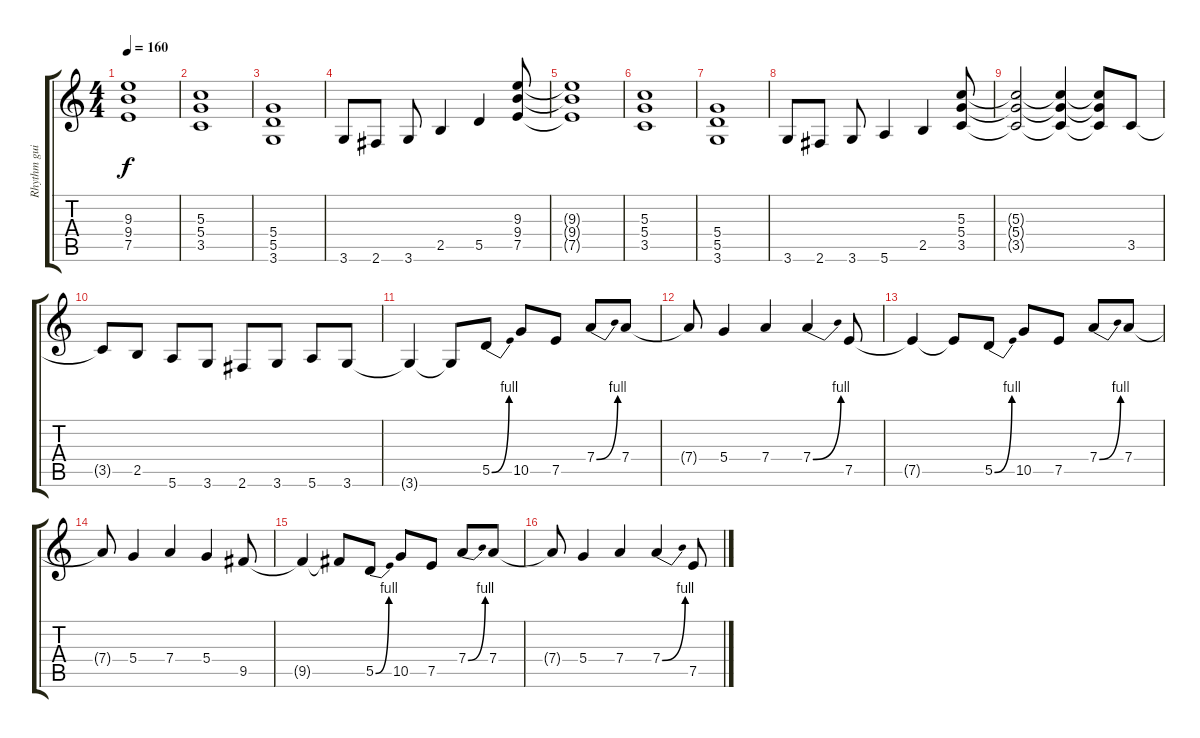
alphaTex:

\track ("Rhythm guitar" "Rhythm gui") {instrument distortionguitar}
\staff {score tabs}
\tuning (E4 B3 G3 D3 A2 E2) {hide}
\ts (4 4)
\tempo 160
\clef g2
\ks c
(9.3{t} 9.4{t} 7.5{t}).1{dy f} |
(5.3 5.4 3.5).1 |
(5.4 5.5 3.6).1 |
3.6.8 2.6.8 3.6.8 2.5.4 5.5.4 (9.3 9.4 7.5).8 |
(9.3{t} 9.4{t} 7.5{t}).1 |
(5.3 5.4 3.5).1 |
(5.4 5.5 3.6).1 |
3.6.8 2.6.8 3.6.8 5.6.4 2.5.4 (5.3 5.4 3.5).8 |
(5.3{t} 5.4{t} 3.5{t}).2 (5.3{t} 5.4{t} 3.5{t}).4 (5.3{t} 5.4{t} 3.5{t}).8 3.5.8 |
3.5{t}.8 2.5.8 5.6.8 3.6.8 2.6.8 3.6.8 5.6.8 3.6.8 |
3.6{t}.4 3.6{t}.8 5.5{be (bend 0 0 60 4)}.8 10.5.8 7.5.8 7.4{be (bend 0 0 60 4)}.8 7.4.8 |
7.4{t}.8 5.4.4 7.4.4 7.4{be (bend 0 0 60 4)}.4 7.5.8 |
7.5{t}.4 7.5{t}.8 5.5{be (bend 0 0 60 4)}.8 10.5.8 7.5.8 7.4{be (bend 0 0 60 4)}.8 7.4.8 |
7.4{t}.8 5.4.4 7.4.4 5.4.4 9.5.8 |
9.5{t}.4 9.5{t}.8 5.5{be (bend 0 0 60 4)}.8 10.5.8 7.5.8 7.4{be (bend 0 0 60 4)}.8 7.4.8 |
7.4{t}.8 5.4.4 7.4.4 7.4{be (bend 0 0 60 4)}.4 7.5.8
